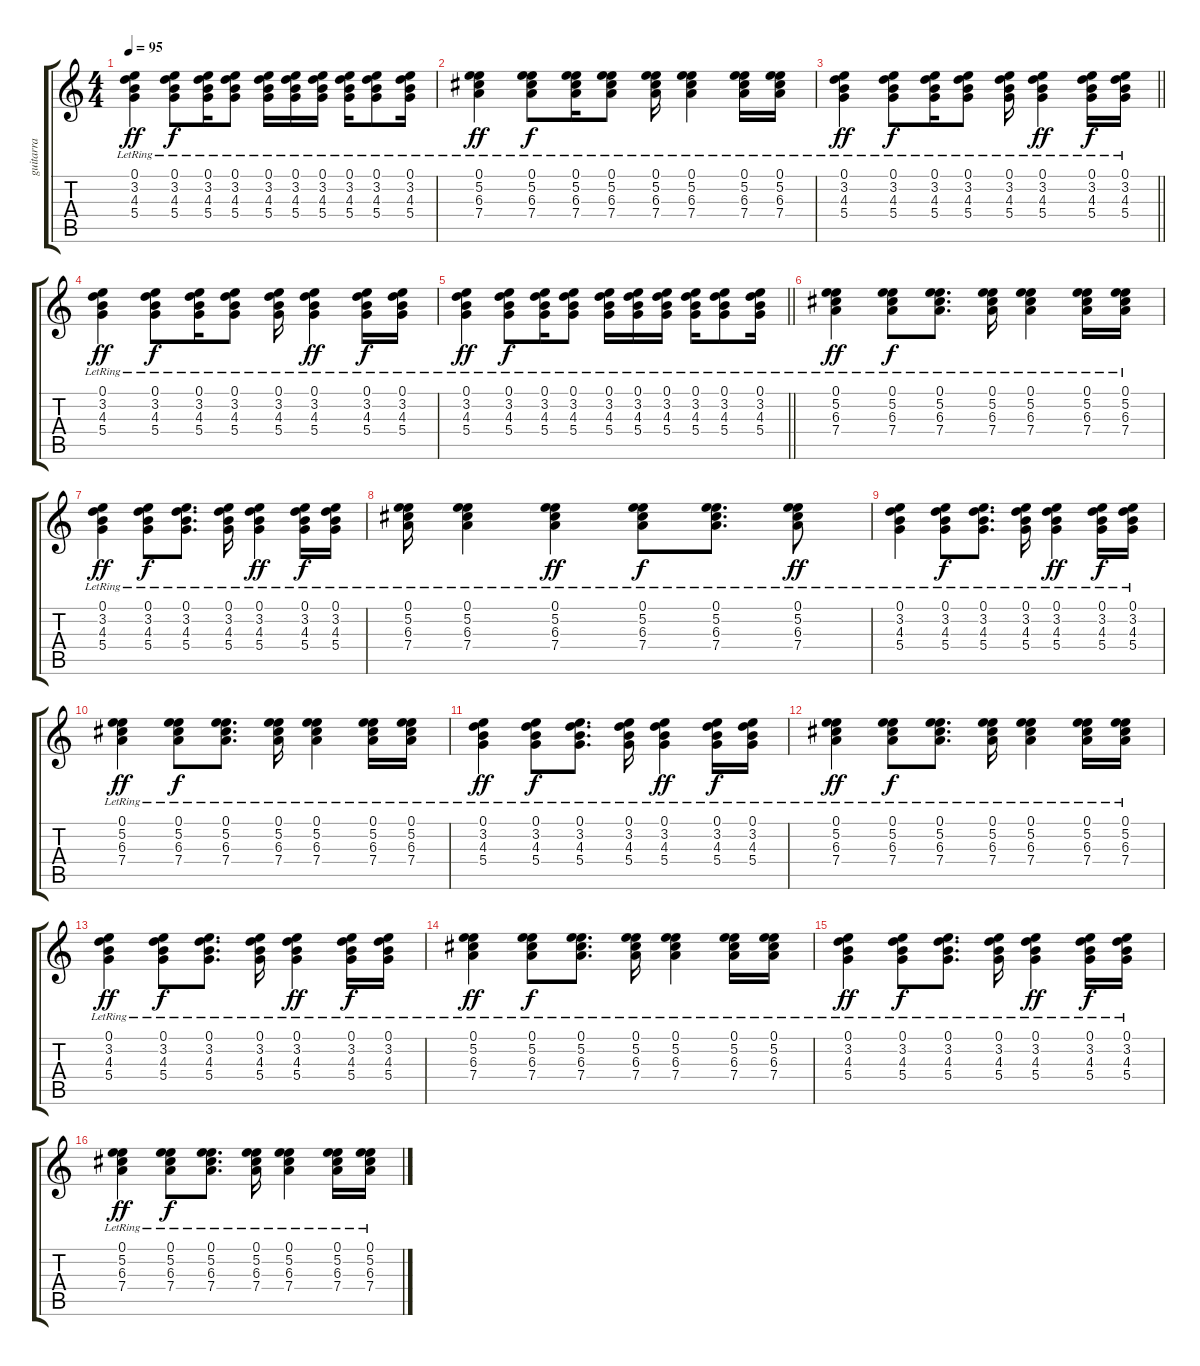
\track ("guitarra" "guitarra") {instrument electricguitarclean}
\staff {score tabs}
\tuning (E4 B3 G3 D3 A2 E2) {hide}
\ts (4 4)
\tempo 95
\clef g2
\ks c
(0.1{lr} 3.2{lr} 4.3{lr} 5.4{lr}).4{dy ff} (0.1{lr} 3.2{lr} 4.3{lr} 5.4{lr}).8{dy f} (0.1{lr} 3.2{lr} 4.3{lr} 5.4{lr}).16 (0.1{lr} 3.2{lr} 4.3{lr} 5.4{lr}).8 (0.1{lr} 3.2{lr} 4.3{lr} 5.4{lr}).16 (0.1{lr} 3.2{lr} 4.3{lr} 5.4{lr}).16 (0.1{lr} 3.2{lr} 4.3{lr} 5.4{lr}).16 (0.1{lr} 3.2{lr} 4.3{lr} 5.4{lr}).16 (0.1{lr} 3.2{lr} 4.3{lr} 5.4{lr}).8 (0.1{lr} 3.2{lr} 4.3{lr} 5.4{lr}).16 |
(0.1{lr} 5.2{lr} 6.3{lr} 7.4{lr}).4{dy ff} (0.1{lr} 5.2{lr} 6.3{lr} 7.4{lr}).8{dy f} (0.1{lr} 5.2{lr} 6.3{lr} 7.4{lr}).16 (0.1{lr} 5.2{lr} 6.3{lr} 7.4{lr}).8 (0.1{lr} 5.2{lr} 6.3{lr} 7.4{lr}).16 (0.1{lr} 5.2{lr} 6.3{lr} 7.4{lr}).4 (0.1{lr} 5.2{lr} 6.3{lr} 7.4{lr}).16 (0.1{lr} 5.2{lr} 6.3{lr} 7.4{lr}).16 |
\barLineRight lightlight
(0.1{lr} 3.2{lr} 4.3{lr} 5.4{lr}).4{dy ff} (0.1{lr} 3.2{lr} 4.3{lr} 5.4{lr}).8{dy f} (0.1{lr} 3.2{lr} 4.3{lr} 5.4{lr}).16 (0.1{lr} 3.2{lr} 4.3{lr} 5.4{lr}).8 (0.1{lr} 3.2{lr} 4.3{lr} 5.4{lr}).16 (0.1{lr} 3.2{lr} 4.3{lr} 5.4{lr}).4{dy ff} (0.1{lr} 3.2{lr} 4.3{lr} 5.4{lr}).16{dy f} (0.1{lr} 3.2{lr} 4.3{lr} 5.4{lr}).16 |
(0.1{lr} 3.2{lr} 4.3{lr} 5.4{lr}).4{dy ff} (0.1{lr} 3.2{lr} 4.3{lr} 5.4{lr}).8{dy f} (0.1{lr} 3.2{lr} 4.3{lr} 5.4{lr}).16 (0.1{lr} 3.2{lr} 4.3{lr} 5.4{lr}).8 (0.1{lr} 3.2{lr} 4.3{lr} 5.4{lr}).16 (0.1{lr} 3.2{lr} 4.3{lr} 5.4{lr}).4{dy ff} (0.1{lr} 3.2{lr} 4.3{lr} 5.4{lr}).16{dy f} (0.1{lr} 3.2{lr} 4.3{lr} 5.4{lr}).16 |
\barLineRight lightlight
(0.1{lr} 3.2{lr} 4.3{lr} 5.4{lr}).4{dy ff} (0.1{lr} 3.2{lr} 4.3{lr} 5.4{lr}).8{dy f} (0.1{lr} 3.2{lr} 4.3{lr} 5.4{lr}).16 (0.1{lr} 3.2{lr} 4.3{lr} 5.4{lr}).8 (0.1{lr} 3.2{lr} 4.3{lr} 5.4{lr}).16 (0.1{lr} 3.2{lr} 4.3{lr} 5.4{lr}).16 (0.1{lr} 3.2{lr} 4.3{lr} 5.4{lr}).16 (0.1{lr} 3.2{lr} 4.3{lr} 5.4{lr}).16 (0.1{lr} 3.2{lr} 4.3{lr} 5.4{lr}).8 (0.1{lr} 3.2{lr} 4.3{lr} 5.4{lr}).16 |
\section ("" "")
(0.1{lr} 5.2{lr} 6.3{lr} 7.4{lr}).4{dy ff} (0.1{lr} 5.2{lr} 6.3{lr} 7.4{lr}).8{dy f} (0.1{lr} 5.2{lr} 6.3{lr} 7.4{lr}).8{d} (0.1{lr} 5.2{lr} 6.3{lr} 7.4{lr}).16 (0.1{lr} 5.2{lr} 6.3{lr} 7.4{lr}).4 (0.1{lr} 5.2{lr} 6.3{lr} 7.4{lr}).16 (0.1{lr} 5.2{lr} 6.3{lr} 7.4{lr}).16 |
(0.1{lr} 3.2{lr} 4.3{lr} 5.4{lr}).4{dy ff} (0.1{lr} 3.2{lr} 4.3{lr} 5.4{lr}).8{dy f} (0.1{lr} 3.2{lr} 4.3{lr} 5.4{lr}).8{d} (0.1{lr} 3.2{lr} 4.3{lr} 5.4{lr}).16 (0.1{lr} 3.2{lr} 4.3{lr} 5.4{lr}).4{dy ff} (0.1{lr} 3.2{lr} 4.3{lr} 5.4{lr}).16{dy f} (0.1{lr} 3.2{lr} 4.3{lr} 5.4{lr}).16 |
(0.1{lr} 5.2{lr} 6.3{lr} 7.4{lr}).16 (0.1{lr} 5.2{lr} 6.3{lr} 7.4{lr}).4 (0.1{lr} 5.2{lr} 6.3{lr} 7.4{lr}).4{dy ff} (0.1{lr} 5.2{lr} 6.3{lr} 7.4{lr}).8{dy f} (0.1{lr} 5.2{lr} 6.3{lr} 7.4{lr}).8{d} (0.1{lr} 5.2{lr} 6.3{lr} 7.4{lr}).8{dy ff} |
(0.1{lr} 3.2{lr} 4.3{lr} 5.4{lr}).4 (0.1{lr} 3.2{lr} 4.3{lr} 5.4{lr}).8{dy f} (0.1{lr} 3.2{lr} 4.3{lr} 5.4{lr}).8{d} (0.1{lr} 3.2{lr} 4.3{lr} 5.4{lr}).16 (0.1{lr} 3.2{lr} 4.3{lr} 5.4{lr}).4{dy ff} (0.1{lr} 3.2{lr} 4.3{lr} 5.4{lr}).16{dy f} (0.1{lr} 3.2{lr} 4.3{lr} 5.4{lr}).16 |
(0.1{lr} 5.2{lr} 6.3{lr} 7.4{lr}).4{dy ff} (0.1{lr} 5.2{lr} 6.3{lr} 7.4{lr}).8{dy f} (0.1{lr} 5.2{lr} 6.3{lr} 7.4{lr}).8{d} (0.1{lr} 5.2{lr} 6.3{lr} 7.4{lr}).16 (0.1{lr} 5.2{lr} 6.3{lr} 7.4{lr}).4 (0.1{lr} 5.2{lr} 6.3{lr} 7.4{lr}).16 (0.1{lr} 5.2{lr} 6.3{lr} 7.4{lr}).16 |
(0.1{lr} 3.2{lr} 4.3{lr} 5.4{lr}).4{dy ff} (0.1{lr} 3.2{lr} 4.3{lr} 5.4{lr}).8{dy f} (0.1{lr} 3.2{lr} 4.3{lr} 5.4{lr}).8{d} (0.1{lr} 3.2{lr} 4.3{lr} 5.4{lr}).16 (0.1{lr} 3.2{lr} 4.3{lr} 5.4{lr}).4{dy ff} (0.1{lr} 3.2{lr} 4.3{lr} 5.4{lr}).16{dy f} (0.1{lr} 3.2{lr} 4.3{lr} 5.4{lr}).16 |
(0.1{lr} 5.2{lr} 6.3{lr} 7.4{lr}).4{dy ff} (0.1{lr} 5.2{lr} 6.3{lr} 7.4{lr}).8{dy f} (0.1{lr} 5.2{lr} 6.3{lr} 7.4{lr}).8{d} (0.1{lr} 5.2{lr} 6.3{lr} 7.4{lr}).16 (0.1{lr} 5.2{lr} 6.3{lr} 7.4{lr}).4 (0.1{lr} 5.2{lr} 6.3{lr} 7.4{lr}).16 (0.1{lr} 5.2{lr} 6.3{lr} 7.4{lr}).16 |
(0.1{lr} 3.2{lr} 4.3{lr} 5.4{lr}).4{dy ff} (0.1{lr} 3.2{lr} 4.3{lr} 5.4{lr}).8{dy f} (0.1{lr} 3.2{lr} 4.3{lr} 5.4{lr}).8{d} (0.1{lr} 3.2{lr} 4.3{lr} 5.4{lr}).16 (0.1{lr} 3.2{lr} 4.3{lr} 5.4{lr}).4{dy ff} (0.1{lr} 3.2{lr} 4.3{lr} 5.4{lr}).16{dy f} (0.1{lr} 3.2{lr} 4.3{lr} 5.4{lr}).16 |
(0.1{lr} 5.2{lr} 6.3{lr} 7.4{lr}).4{dy ff} (0.1{lr} 5.2{lr} 6.3{lr} 7.4{lr}).8{dy f} (0.1{lr} 5.2{lr} 6.3{lr} 7.4{lr}).8{d} (0.1{lr} 5.2{lr} 6.3{lr} 7.4{lr}).16 (0.1{lr} 5.2{lr} 6.3{lr} 7.4{lr}).4 (0.1{lr} 5.2{lr} 6.3{lr} 7.4{lr}).16 (0.1{lr} 5.2{lr} 6.3{lr} 7.4{lr}).16 |
(0.1{lr} 3.2{lr} 4.3{lr} 5.4{lr}).4{dy ff} (0.1{lr} 3.2{lr} 4.3{lr} 5.4{lr}).8{dy f} (0.1{lr} 3.2{lr} 4.3{lr} 5.4{lr}).8{d} (0.1{lr} 3.2{lr} 4.3{lr} 5.4{lr}).16 (0.1{lr} 3.2{lr} 4.3{lr} 5.4{lr}).4{dy ff} (0.1{lr} 3.2{lr} 4.3{lr} 5.4{lr}).16{dy f} (0.1{lr} 3.2{lr} 4.3{lr} 5.4{lr}).16 |
(0.1{lr} 5.2{lr} 6.3{lr} 7.4{lr}).4{dy ff} (0.1{lr} 5.2{lr} 6.3{lr} 7.4{lr}).8{dy f} (0.1{lr} 5.2{lr} 6.3{lr} 7.4{lr}).8{d} (0.1{lr} 5.2{lr} 6.3{lr} 7.4{lr}).16 (0.1{lr} 5.2{lr} 6.3{lr} 7.4{lr}).4 (0.1{lr} 5.2{lr} 6.3{lr} 7.4{lr}).16 (0.1{lr} 5.2{lr} 6.3{lr} 7.4{lr}).16
